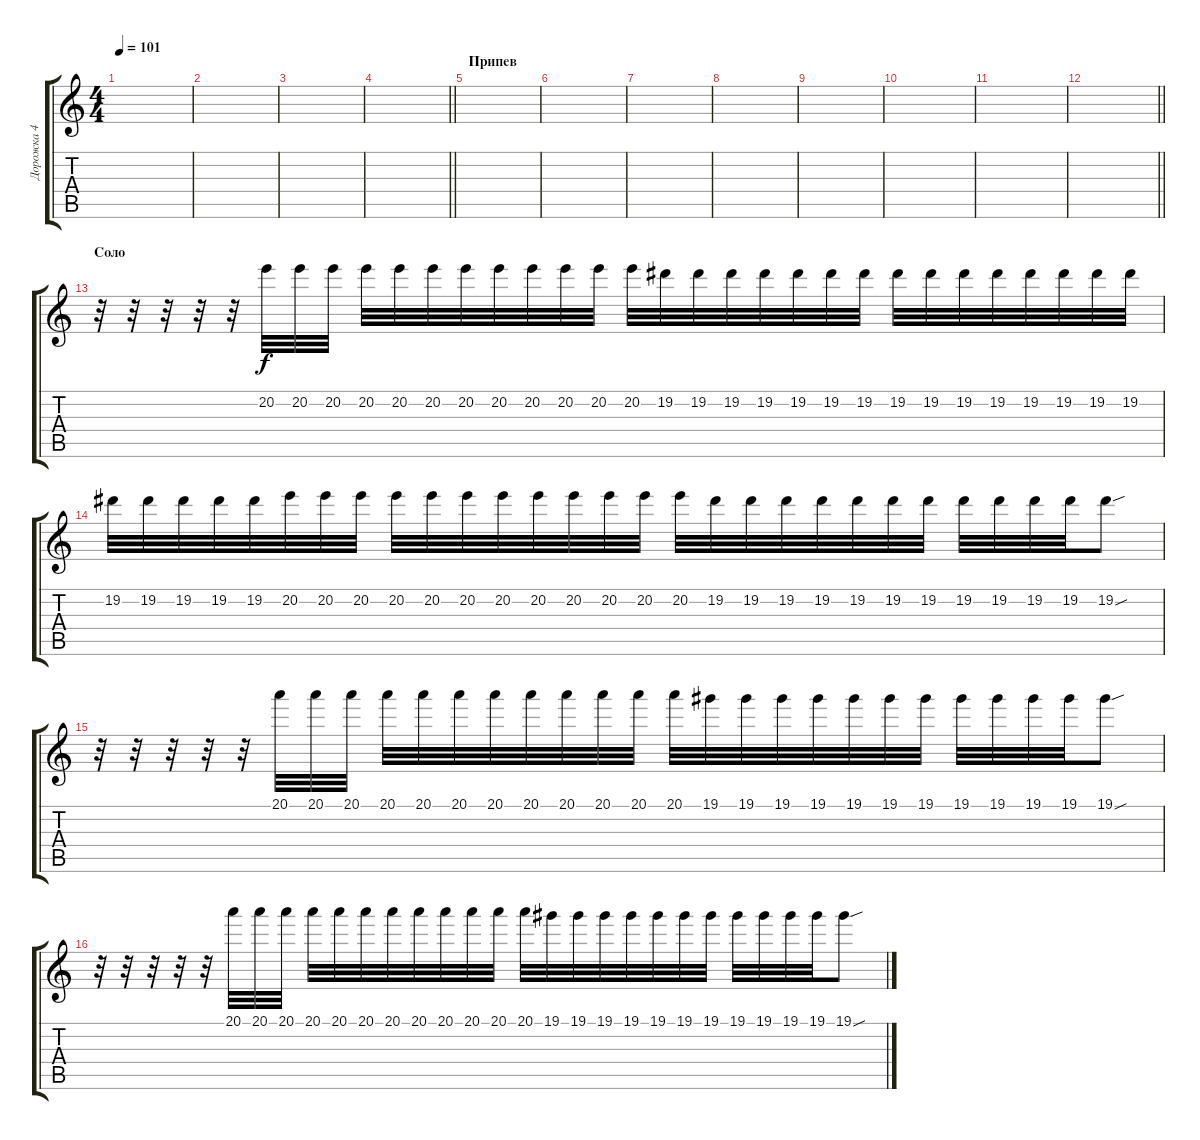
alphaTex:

\track ("Дорожка 4" "Дорожка 4") {instrument distortionguitar}
\staff {score tabs}
\tuning (Db4 Ab3 E3 B2 Gb2 B1) {hide}
\ts (4 4)
\tempo 101
\clef g2
\ks c
|
|
|
\barLineRight lightlight
|
\section ("" "Припев")
|
|
|
|
|
|
|
\barLineRight lightlight
|
\section ("" "Соло")
r.32{volume 9 balance 5} r.32 r.32 r.32 r.32 20.2.32 20.2.32 20.2.32 20.2.32 20.2.32 20.2.32 20.2.32 20.2.32 20.2.32 20.2.32 20.2.32 20.2.32 19.2.32 19.2.32 19.2.32 19.2.32 19.2.32 19.2.32 19.2.32 19.2.32 19.2.32 19.2.32 19.2.32 19.2.32 19.2.32 19.2.32 19.2.32 |
19.2.32 19.2.32 19.2.32 19.2.32 19.2.32 20.2.32 20.2.32 20.2.32 20.2.32 20.2.32 20.2.32 20.2.32 20.2.32 20.2.32 20.2.32 20.2.32 20.2.32 19.2.32 19.2.32 19.2.32 19.2.32 19.2.32 19.2.32 19.2.32 19.2.32 19.2.32 19.2.32 19.2.32 19.2{sou}.8 |
r.32 r.32 r.32 r.32 r.32 20.1.32 20.1.32 20.1.32 20.1.32 20.1.32 20.1.32 20.1.32 20.1.32 20.1.32 20.1.32 20.1.32 20.1.32 19.1.32 19.1.32 19.1.32 19.1.32 19.1.32 19.1.32 19.1.32 19.1.32 19.1.32 19.1.32 19.1.32 19.1{sou}.8 |
r.32 r.32 r.32 r.32 r.32 20.1.32 20.1.32 20.1.32 20.1.32 20.1.32 20.1.32 20.1.32 20.1.32 20.1.32 20.1.32 20.1.32 20.1.32 19.1.32 19.1.32 19.1.32 19.1.32 19.1.32 19.1.32 19.1.32 19.1.32 19.1.32 19.1.32 19.1.32 19.1{sou}.8
